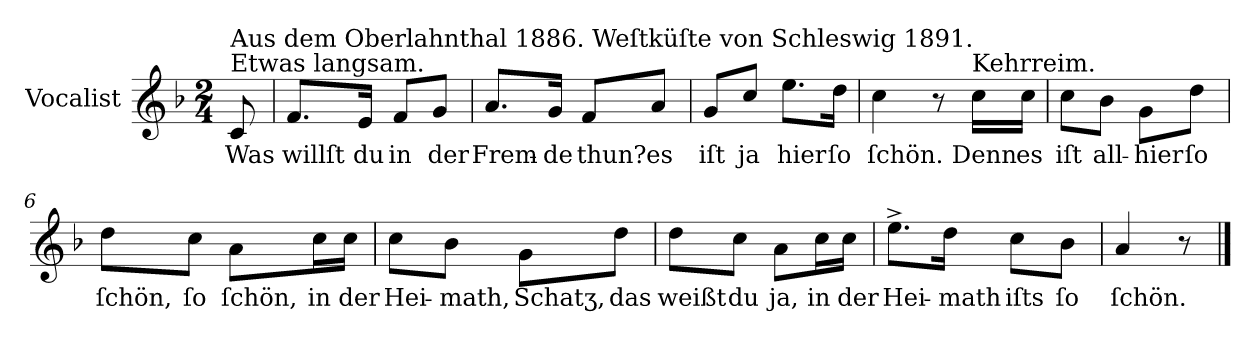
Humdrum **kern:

**kern	**text
*part1	*part1
*staff1	*staff1
*I"Vocalist	*
*k[b-]	*
*F:	*
*M2/4	*
=	=
!LO:TX:a:t=Etwas langsam.	!
!LO:TX:a:t=Aus dem Oberlahnthal 1886. Weſtküſte von Schleswig 1891.	!
8c	Was
=1	=1
8.fL	willſt
16eJk	du
8fL	in
8gJ	der
=2	=2
8.aL	Frem-
16gJk	-de
8fL	thun?
8aJ	es
=3	=3
8gL	iſt
8ccJ	ja
8.eeL	hier
16ddJk	ſo
=4	=4
4cc	ſchön.
8r	.
!LO:TX:a:t=Kehrreim.	!
16ccLL	Denn
16ccJJ	es
=5	=5
8ccL	iſt
8b-J	all-
8gL	-hier
8ddJ	ſo
=6	=6
8ddL	ſchön,
8ccJ	ſo
8aL	ſchön,
16ccL	in
16ccJJ	der
=7	=7
8ccL	Hei-
8b-J	-math,
8gL	Schatʒ,
8ddJ	das
=8	=8
8ddL	weißt
8ccJ	du
8aL	ja,
16ccL	in
16ccJJ	der
=9	=9
8.ee^L	Hei-
16ddJk	-math
8ccL	iſts
8b-J	ſo
=10	=10
4a	ſchön.
8r	.
==	==
*-	*-
